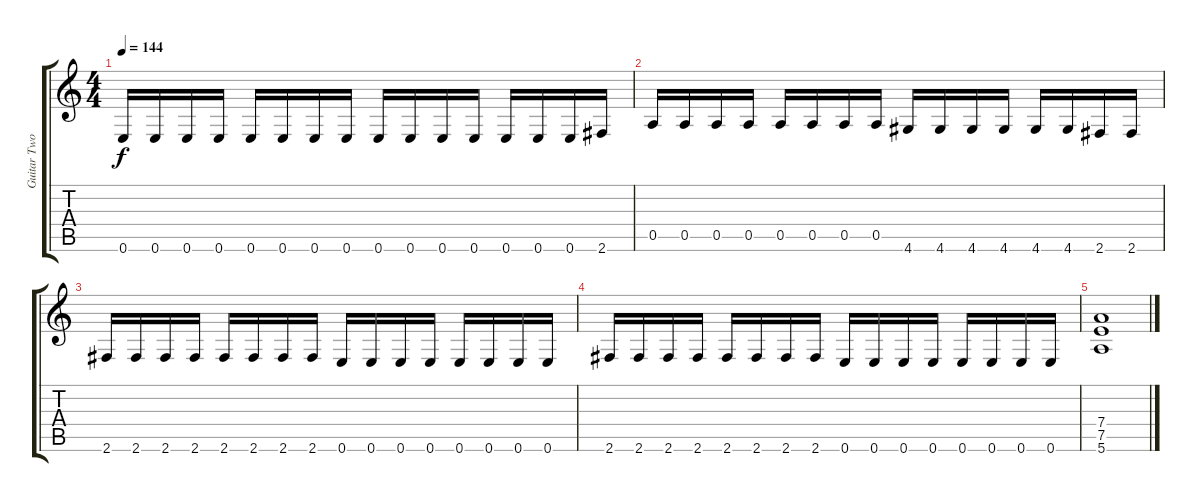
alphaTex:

\track ("Guitar Two, Bass Notes" "Guitar Two") {instrument distortionguitar}
\staff {score tabs}
\tuning (E4 B3 G3 D3 A2 E2) {hide}
\ts (4 4)
\tempo 144
\clef g2
\ks c
0.6.16{dy f} 0.6.16 0.6.16 0.6.16 0.6.16 0.6.16 0.6.16 0.6.16 0.6.16 0.6.16 0.6.16 0.6.16 0.6.16 0.6.16 0.6.16 2.6.16 |
0.5.16 0.5.16 0.5.16 0.5.16 0.5.16 0.5.16 0.5.16 0.5.16 4.6.16 4.6.16 4.6.16 4.6.16 4.6.16 4.6.16 2.6.16 2.6.16 |
2.6.16 2.6.16 2.6.16 2.6.16 2.6.16 2.6.16 2.6.16 2.6.16 0.6.16 0.6.16 0.6.16 0.6.16 0.6.16 0.6.16 0.6.16 0.6.16 |
2.6.16 2.6.16 2.6.16 2.6.16 2.6.16 2.6.16 2.6.16 2.6.16 0.6.16 0.6.16 0.6.16 0.6.16 0.6.16 0.6.16 0.6.16 0.6.16 |
(7.4 7.5 5.6).1
